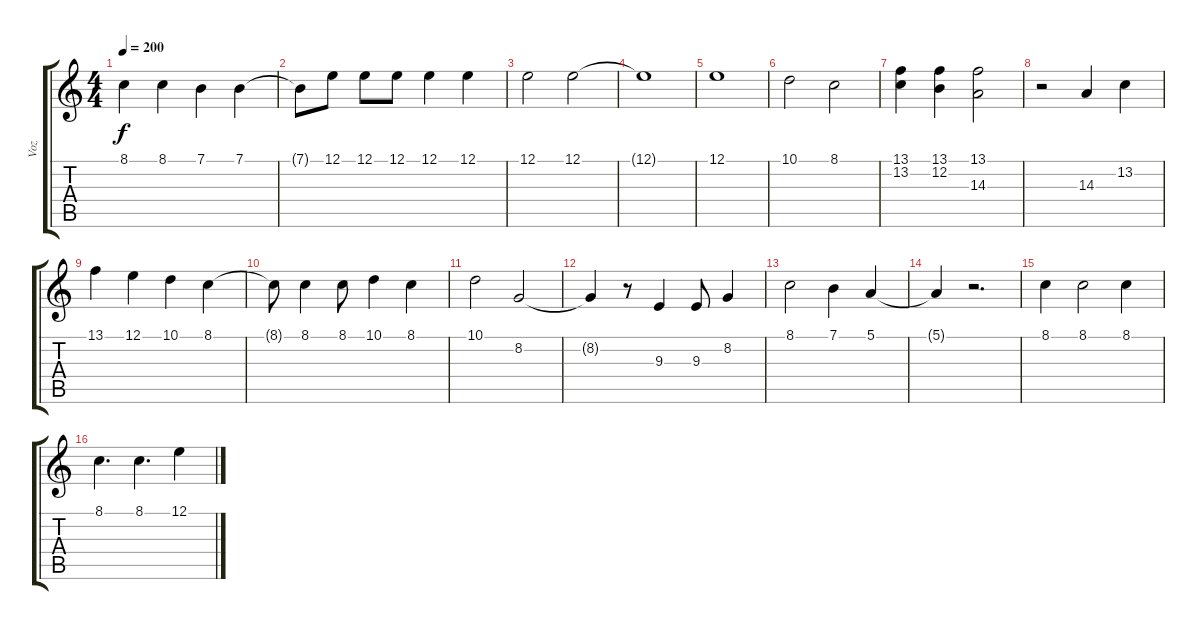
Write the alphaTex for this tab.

\track ("Voz" "Voz") {instrument synthbrass1}
\staff {score tabs}
\tuning (E4 B3 G3 D3 A2 E2) {hide}
\ts (4 4)
\tempo 200
\clef g2
\ks c
8.1.4{dy f} 8.1.4 7.1.4 7.1.4 |
7.1{t}.8 12.1.8 12.1.8 12.1.8 12.1.4 12.1.4 |
12.1.2 12.1.2 |
12.1{t}.1 |
12.1.1 |
10.1.2 8.1.2 |
(13.1 13.2).4 (13.1 12.2).4 (13.1 14.3).2 |
r.2 14.3.4 13.2.4 |
13.1.4 12.1.4 10.1.4 8.1.4 |
8.1{t}.8 8.1.4 8.1.8 10.1.4 8.1.4 |
10.1.2 8.2.2 |
8.2{t}.4 r.8 9.3.4 9.3.8 8.2.4 |
8.1.2 7.1.4 5.1.4 |
5.1{t}.4 r.2{d} |
8.1.4 8.1.2 8.1.4 |
8.1.4{d} 8.1.4{d} 12.1.4
